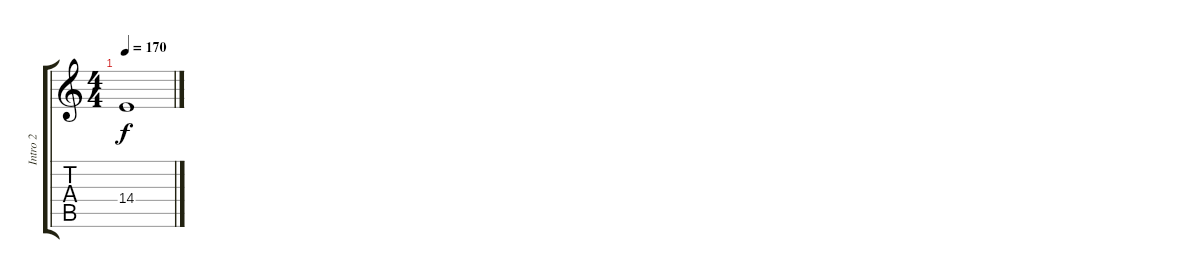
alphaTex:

\track ("Intro 2" "Intro 2") {instrument shakuhachi}
\staff {score tabs}
\tuning (E4 B3 G3 D3 A2 E2) {hide}
\ts (4 4)
\tempo 170
\clef g2
\ks c
14.4{t}.1{dy f}
